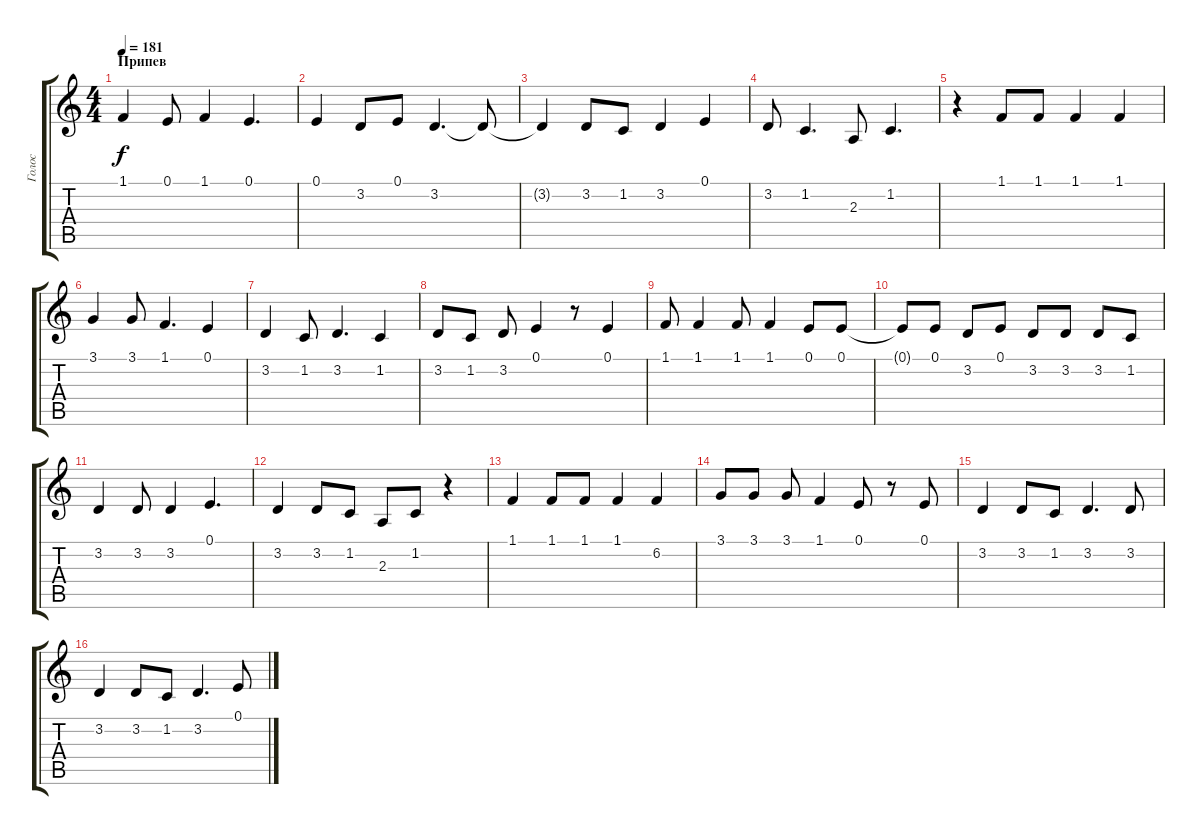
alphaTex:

\track ("Голос" "Голос") {instrument pad1newage}
\staff {score tabs}
\tuning (E4 B3 G3 D3 A2 E2) {hide}
\ts (4 4)
\section ("" "Припев")
\tempo 181
\clef g2
\ks c
1.1.4{dy f} 0.1.8 1.1.4 0.1.4{d} |
0.1.4 3.2.8 0.1.8 3.2.4{d} 3.2{t}.8 |
3.2{t}.4 3.2.8 1.2.8 3.2.4 0.1.4 |
3.2.8 1.2.4{d} 2.3.8 1.2.4{d} |
r.4 1.1.8 1.1.8 1.1.4 1.1.4 |
3.1.4 3.1.8 1.1.4{d} 0.1.4 |
3.2.4 1.2.8 3.2.4{d} 1.2.4 |
3.2.8 1.2.8 3.2.8 0.1.4 r.8 0.1.4 |
1.1.8 1.1.4 1.1.8 1.1.4 0.1.8 0.1.8 |
0.1{t}.8 0.1.8 3.2.8 0.1.8 3.2.8 3.2.8 3.2.8 1.2.8 |
3.2.4 3.2.8 3.2.4 0.1.4{d} |
3.2.4 3.2.8 1.2.8 2.3.8 1.2.8 r.4 |
1.1.4 1.1.8 1.1.8 1.1.4 6.2.4 |
3.1.8 3.1.8 3.1.8 1.1.4 0.1.8 r.8 0.1.8 |
3.2.4 3.2.8 1.2.8 3.2.4{d} 3.2.8 |
3.2.4 3.2.8 1.2.8 3.2.4{d} 0.1.8
